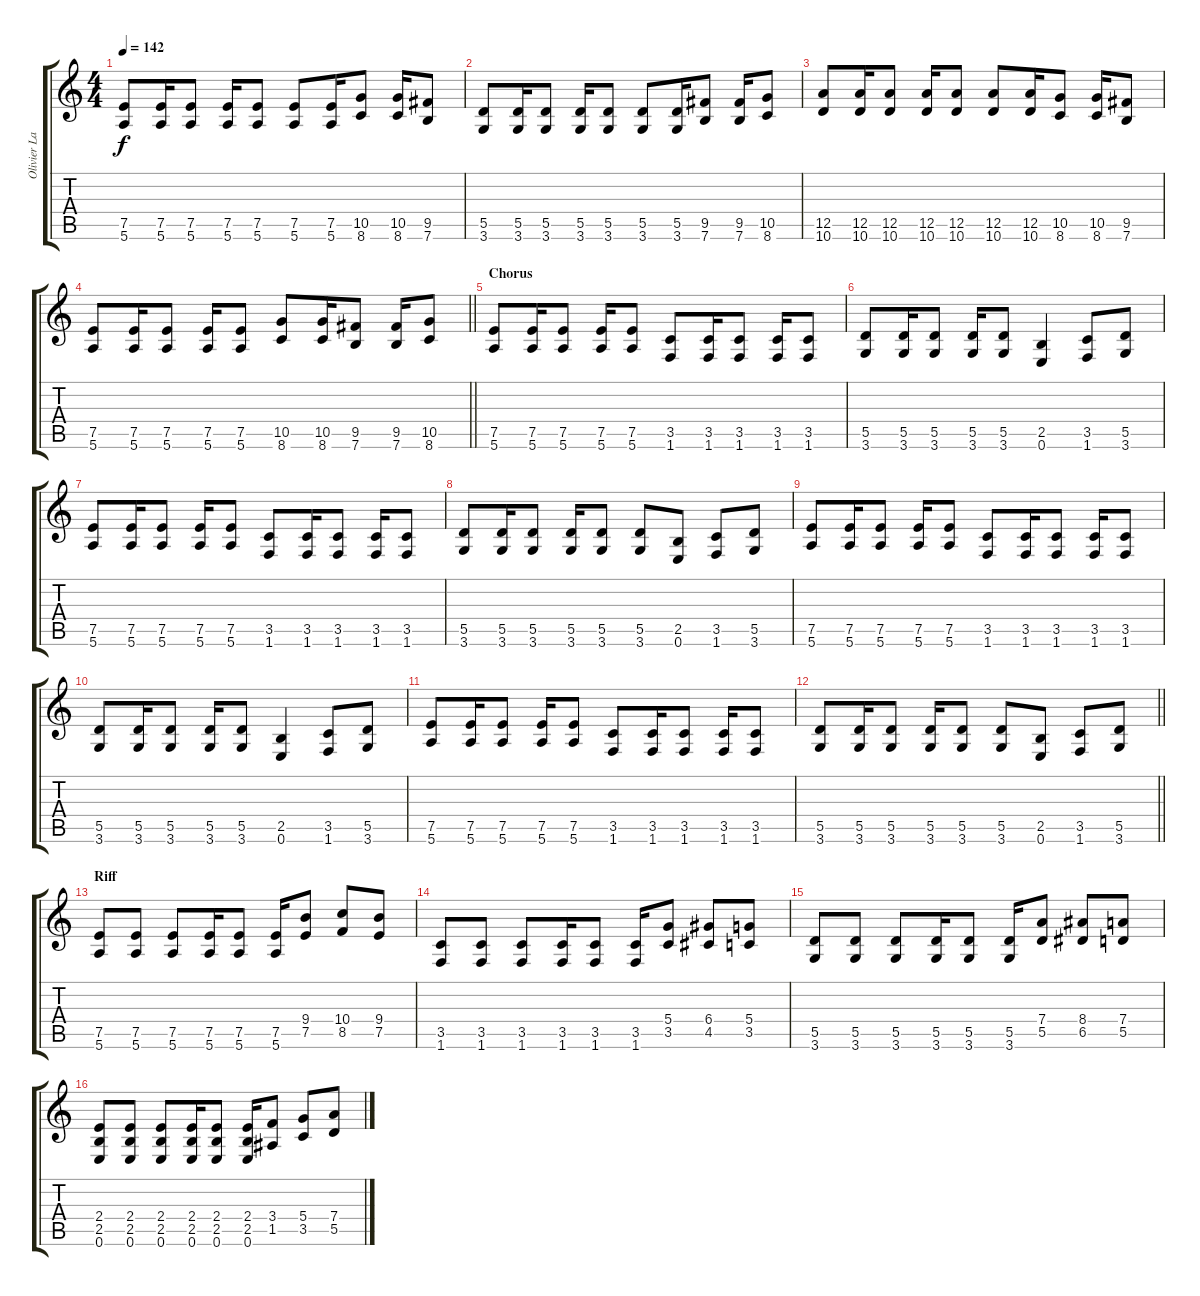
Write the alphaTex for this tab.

\track ("Olivier Lavoie" "Olivier La") {instrument overdrivenguitar}
\staff {score tabs}
\tuning (E4 B3 G3 D3 A2 E2) {hide}
\ts (4 4)
\tempo 142
\clef g2
\ks c
(7.5 5.6).8{dy f} (7.5 5.6).16 (7.5 5.6).8 (7.5 5.6).16 (7.5 5.6).8 (7.5 5.6).8 (7.5 5.6).16 (10.5 8.6).8 (10.5 8.6).16 (9.5 7.6).8 |
(5.5 3.6).8 (5.5 3.6).16 (5.5 3.6).8 (5.5 3.6).16 (5.5 3.6).8 (5.5 3.6).8 (5.5 3.6).16 (9.5 7.6).8 (9.5 7.6).16 (10.5 8.6).8 |
(12.5 10.6).8 (12.5 10.6).16 (12.5 10.6).8 (12.5 10.6).16 (12.5 10.6).8 (12.5 10.6).8 (12.5 10.6).16 (10.5 8.6).8 (10.5 8.6).16 (9.5 7.6).8 |
\barLineRight lightlight
(7.5 5.6).8 (7.5 5.6).16 (7.5 5.6).8 (7.5 5.6).16 (7.5 5.6).8 (10.5 8.6).8 (10.5 8.6).16 (9.5 7.6).8 (9.5 7.6).16 (10.5 8.6).8 |
\section ("" "Chorus")
(7.5 5.6).8 (7.5 5.6).16 (7.5 5.6).8 (7.5 5.6).16 (7.5 5.6).8 (3.5 1.6).8 (3.5 1.6).16 (3.5 1.6).8 (3.5 1.6).16 (3.5 1.6).8 |
(5.5 3.6).8 (5.5 3.6).16 (5.5 3.6).8 (5.5 3.6).16 (5.5 3.6).8 (2.5 0.6).4 (3.5 1.6).8 (5.5 3.6).8 |
(7.5 5.6).8 (7.5 5.6).16 (7.5 5.6).8 (7.5 5.6).16 (7.5 5.6).8 (3.5 1.6).8 (3.5 1.6).16 (3.5 1.6).8 (3.5 1.6).16 (3.5 1.6).8 |
(5.5 3.6).8 (5.5 3.6).16 (5.5 3.6).8 (5.5 3.6).16 (5.5 3.6).8 (5.5 3.6).8 (2.5 0.6).8 (3.5 1.6).8 (5.5 3.6).8 |
(7.5 5.6).8 (7.5 5.6).16 (7.5 5.6).8 (7.5 5.6).16 (7.5 5.6).8 (3.5 1.6).8 (3.5 1.6).16 (3.5 1.6).8 (3.5 1.6).16 (3.5 1.6).8 |
(5.5 3.6).8 (5.5 3.6).16 (5.5 3.6).8 (5.5 3.6).16 (5.5 3.6).8 (2.5 0.6).4 (3.5 1.6).8 (5.5 3.6).8 |
(7.5 5.6).8 (7.5 5.6).16 (7.5 5.6).8 (7.5 5.6).16 (7.5 5.6).8 (3.5 1.6).8 (3.5 1.6).16 (3.5 1.6).8 (3.5 1.6).16 (3.5 1.6).8 |
\barLineRight lightlight
(5.5 3.6).8 (5.5 3.6).16 (5.5 3.6).8 (5.5 3.6).16 (5.5 3.6).8 (5.5 3.6).8 (2.5 0.6).8 (3.5 1.6).8 (5.5 3.6).8 |
\section ("" "Riff")
(7.5 5.6).8 (7.5 5.6).8 (7.5 5.6).8 (7.5 5.6).16 (7.5 5.6).8 (7.5 5.6).16 (9.4 7.5).8 (10.4 8.5).8 (9.4 7.5).8 |
(3.5 1.6).8 (3.5 1.6).8 (3.5 1.6).8 (3.5 1.6).16 (3.5 1.6).8 (3.5 1.6).16 (5.4 3.5).8 (6.4 4.5).8 (5.4 3.5).8 |
(5.5 3.6).8 (5.5 3.6).8 (5.5 3.6).8 (5.5 3.6).16 (5.5 3.6).8 (5.5 3.6).16 (7.4 5.5).8 (8.4 6.5).8 (7.4 5.5).8 |
(2.4 2.5 0.6).8 (2.4 2.5 0.6).8 (2.4 2.5 0.6).8 (2.4 2.5 0.6).16 (2.4 2.5 0.6).8 (2.4 2.5 0.6).16 (3.4 1.5).8 (5.4 3.5).8 (7.4 5.5).8
